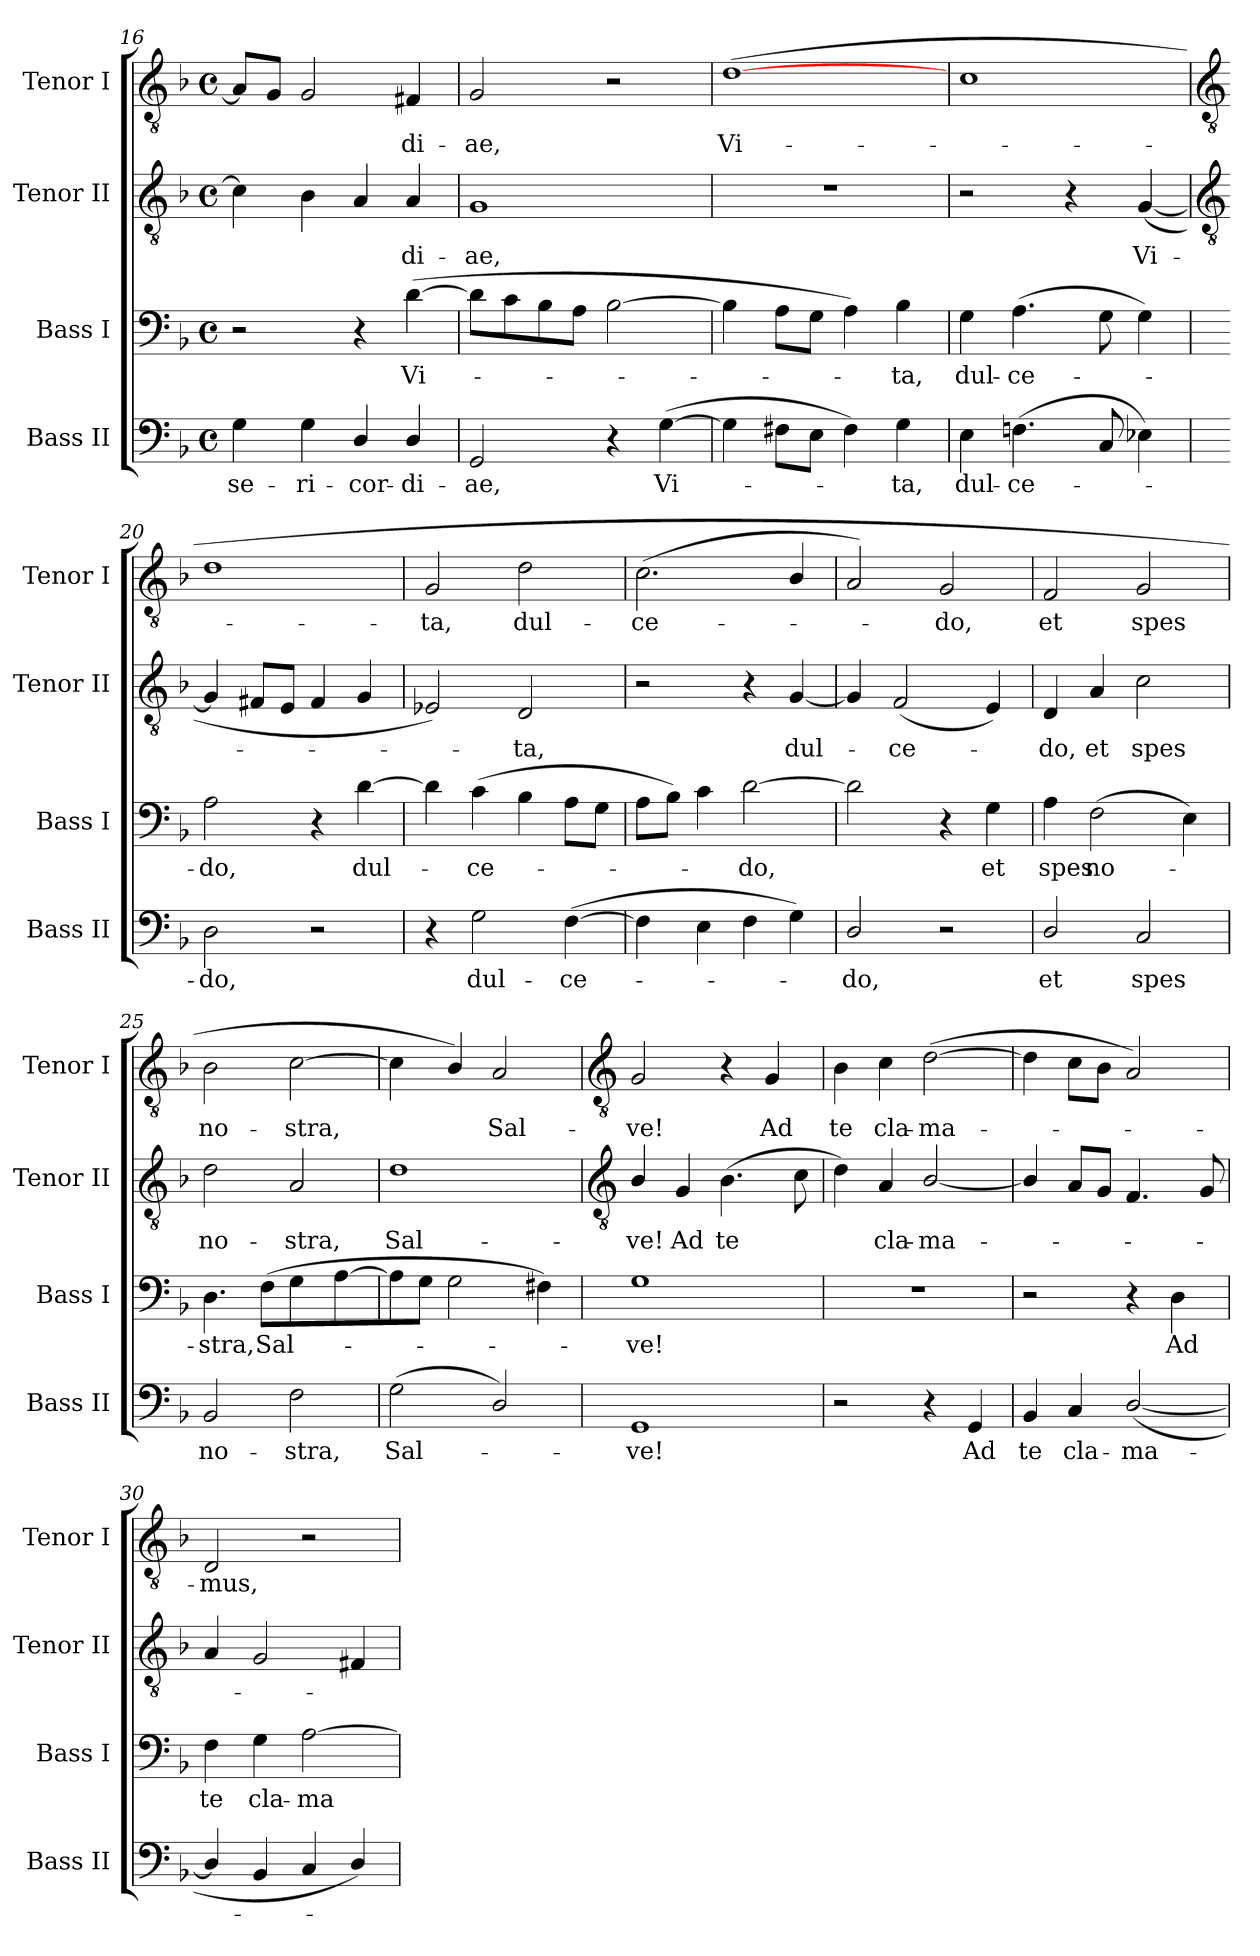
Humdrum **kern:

**kern	**text	**kern	**text	**kern	**text	**kern	**text
*part4	*part4	*part3	*part3	*part2	*part2	*part1	*part1
*staff4	*staff4	*staff3	*staff3	*staff2	*staff2	*staff1	*staff1
*I"Bass II	*	*I"Bass I	*	*I"Tenor II	*	*I"Tenor I	*
*I'Bass II	*	*I'Bass I	*	*I'Tenor II	*	*I'Tenor I	*
*clefF4	*	*clefF4	*	*clefGv2	*	*clefGv2	*
*k[b-]	*	*k[b-]	*	*k[b-]	*	*k[b-]	*
*F:	*	*F:	*	*F:	*	*F:	*
*M4/4	*	*M4/4	*	*M4/4	*	*M4/4	*
*met(c)	*	*met(c)	*	*met(c)	*	*met(c)	*
=16	=16	=16	=16	=16	=16	=16	=16
!	!LO:LY:b	!	!	!	!	!	!
4G	-se-	2r	.	4c]	.	8AL]	.
.	.	.	.	.	.	8GJ	.
!	!LO:LY:b	!	!	!	!	!	!
4G	-ri-	.	.	4B-	.	2G	.
!	!LO:LY:b	!	!	!	!	!	!
4D/	-cor-	4r	.	4A	.	.	.
!	!LO:LY:b	!	!LO:LY:b	!	!LO:LY:b	!	!LO:LY:b
4D/	-di-	(>[4d	Vi-	4A	di-	4F#X	di-
=17	=17	=17	=17	=17	=17	=17	=17
!	!LO:LY:b	!	!	!	!LO:LY:b	!	!LO:LY:b
2GG	-ae,	8dL]	.	1G	-ae,	2G	-ae,
.	.	8c	.	.	.	.	.
.	.	8B-	.	.	.	.	.
.	.	8AJ	.	.	.	.	.
4r	.	[2B-	.	.	.	2r	.
!	!LO:LY:b	!	!	!	!	!	!
(>[4G	Vi-	.	.	.	.	.	.
=18	=18	=18	=18	=18	=18	=18	=18
!	!	!	!	!	!	!	!LO:LY:b
4G]	.	4B-]	.	1r	.	(>[1d	Vi-
8F#XL	.	8AL	.	.	.	.	.
8EJ	.	8GJ	.	.	.	.	.
4F#)	.	4A)	.	.	.	.	.
!	!LO:LY:b	!	!LO:LY:b	!	!	!	!
4G	ta,	4B-	ta,	.	.	.	.
=19	=19	=19	=19	=19	=19	=19	=19
!	!LO:LY:b	!	!LO:LY:b	!	!	!	!
4E	dul-	4G	dul-	2r	.	1c	.
!	!LO:LY:b	!	!LO:LY:b	!	!	!	!
(>4.Fn	-ce-	(>4.A	-ce-	.	.	.	.
.	.	.	.	4r	.	.	.
8C	.	8G	.	.	.	.	.
!	!	!	!	!	!LO:LY:b	!	!
4E-X)	.	4G)	.	(<[4G	Vi-	.	.
!!LO:LB:g=z
=20	=20	=20	=20	=20	=20	=20	=20
*	*	*	*	*clefGv2	*	*clefGv2	*
!	!LO:LY:b	!	!LO:LY:b	!	!	!	!
2D	do,	2A	do,	4G]	.	1d	.
.	.	.	.	8F#XL	.	.	.
.	.	.	.	8EJ	.	.	.
2r	.	4r	.	4F#	.	.	.
!	!	!	!LO:LY:b	!	!	!	!
.	.	[4d	dul-	4G	.	.	.
=21	=21	=21	=21	=21	=21	=21	=21
!	!	!	!	!	!	!	!LO:LY:b
4r	.	4d]	.	2E-X)	.	2G	ta,
!	!LO:LY:b	!	!LO:LY:b	!	!	!	!
2G	dul-	(>4c	ce-	.	.	.	.
!	!	!	!	!	!LO:LY:b	!	!LO:LY:b
.	.	4B-	.	2D	ta,	2d	dul-
!	!LO:LY:b	!	!	!	!	!	!
(>[4F	-ce-	8AL	.	.	.	.	.
.	.	8GJ	.	.	.	.	.
=22	=22	=22	=22	=22	=22	=22	=22
!	!	!	!	!	!	!	!LO:LY:b
4F]	.	8AL	.	2r	.	(<2.c	-ce-
.	.	8B-J)	.	.	.	.	.
4E	.	4c	.	.	.	.	.
!	!	!	!LO:LY:b	!	!	!	!
4F	.	[2d	do,	4r	.	.	.
!	!	!	!	!	!LO:LY:b	!	!
4G)	.	.	.	[4G	dul-	4B-/	.
=23	=23	=23	=23	=23	=23	=23	=23
!	!LO:LY:b	!	!	!	!	!	!
2D/	do,	2d]	.	4G]	.	2A)	.
!	!	!	!	!	!LO:LY:b	!	!
.	.	.	.	(<2F	ce-	.	.
!	!	!	!	!	!	!	!LO:LY:b
2r	.	4r	.	.	.	2G	do,
!	!	!	!LO:LY:b	!	!	!	!
.	.	4G	et	4E)	.	.	.
=24	=24	=24	=24	=24	=24	=24	=24
!	!LO:LY:b	!	!LO:LY:b	!	!LO:LY:b	!	!LO:LY:b
2D/	et	4A	spes	4D	do,	2F	et
!	!	!	!LO:LY:b	!	!LO:LY:b	!	!
.	.	(>2F	no-	4A	et	.	.
!	!LO:LY:b	!	!	!	!LO:LY:b	!	!LO:LY:b
2C	spes	.	.	2c	spes	2G	spes
.	.	4E)	.	.	.	.	.
=25	=25	=25	=25	=25	=25	=25	=25
!	!LO:LY:b	!	!LO:LY:b	!	!LO:LY:b	!	!LO:LY:b
2BB-	no-	4.D	stra,	2d	no-	2B-	no-
!	!	!	!LO:LY:b	!	!	!	!
.	.	(>8FL	Sal-	.	.	.	.
!	!LO:LY:b	!	!	!	!LO:LY:b	!	!LO:LY:b
2F	-stra,	4G	.	2A	-stra,	[2c	-stra,
.	.	[4A	.	.	.	.	.
=26	=26	=26	=26	=26	=26	=26	=26
!	!LO:LY:b	!	!	!	!LO:LY:b	!	!
(<2G	Sal-	8A]	.	1d	Sal-	4c]	.
.	.	8GJ	.	.	.	.	.
.	.	2G	.	.	.	4B-/)	.
!	!	!	!	!	!	!	!LO:LY:b
2D/)	.	.	.	.	.	2A	Sal-
.	.	4F#X)	.	.	.	.	.
!!LO:LB:g=z
=27	=27	=27	=27	=27	=27	=27	=27
*	*	*	*	*clefGv2	*	*clefGv2	*
!	!LO:LY:b	!	!LO:LY:b	!	!LO:LY:b	!	!LO:LY:b
1GG	ve!	1G	ve!	4B-/	-ve!	2G	-ve!
!	!	!	!	!	!LO:LY:b	!	!
.	.	.	.	4G	Ad	.	.
!	!	!	!	!	!LO:LY:b	!	!
.	.	.	.	(>4.B-	te	4r	.
!	!	!	!	!	!	!	!LO:LY:b
.	.	.	.	.	.	4G	Ad
.	.	.	.	8c	.	.	.
=28	=28	=28	=28	=28	=28	=28	=28
!	!	!	!	!	!	!	!LO:LY:b
2r	.	1r	.	4d)	.	4B-	te
!	!	!	!	!	!LO:LY:b	!	!LO:LY:b
.	.	.	.	4A	cla-	4c	cla-
!	!	!	!	!	!LO:LY:b	!	!LO:LY:b
4r	.	.	.	[2B-/	-ma-	(>[2d	-ma-
!	!LO:LY:b	!	!	!	!	!	!
4GG	Ad	.	.	.	.	.	.
=29	=29	=29	=29	=29	=29	=29	=29
!	!LO:LY:b	!	!	!	!	!	!
4BB-	te	2r	.	4B-/]	.	4d]	.
!	!LO:LY:b	!	!	!	!	!	!
4C	cla-	.	.	8AL	.	8cL	.
.	.	.	.	8GJ	.	8B-J	.
!	!LO:LY:b	!	!	!	!	!	!
(<[2D/	-ma-	4r	.	4.F	.	2A)	.
!	!	!	!LO:LY:b	!	!	!	!
.	.	4D	Ad	.	.	.	.
.	.	.	.	8G	.	.	.
=30	=30	=30	=30	=30	=30	=30	=30
!	!	!	!LO:LY:b	!	!	!	!LO:LY:b
4D/]	.	4F	te	4A	.	2D	mus,
!	!	!	!LO:LY:b	!	!	!	!
4BB-	.	4G	cla-	2G	.	.	.
!	!	!	!LO:LY:b	!	!	!	!
4C	.	[2A	-ma-	.	.	2r	.
4D/)	.	.	.	4F#X	.	.	.
=	=	=	=	=	=	=	=
*-	*-	*-	*-	*-	*-	*-	*-
